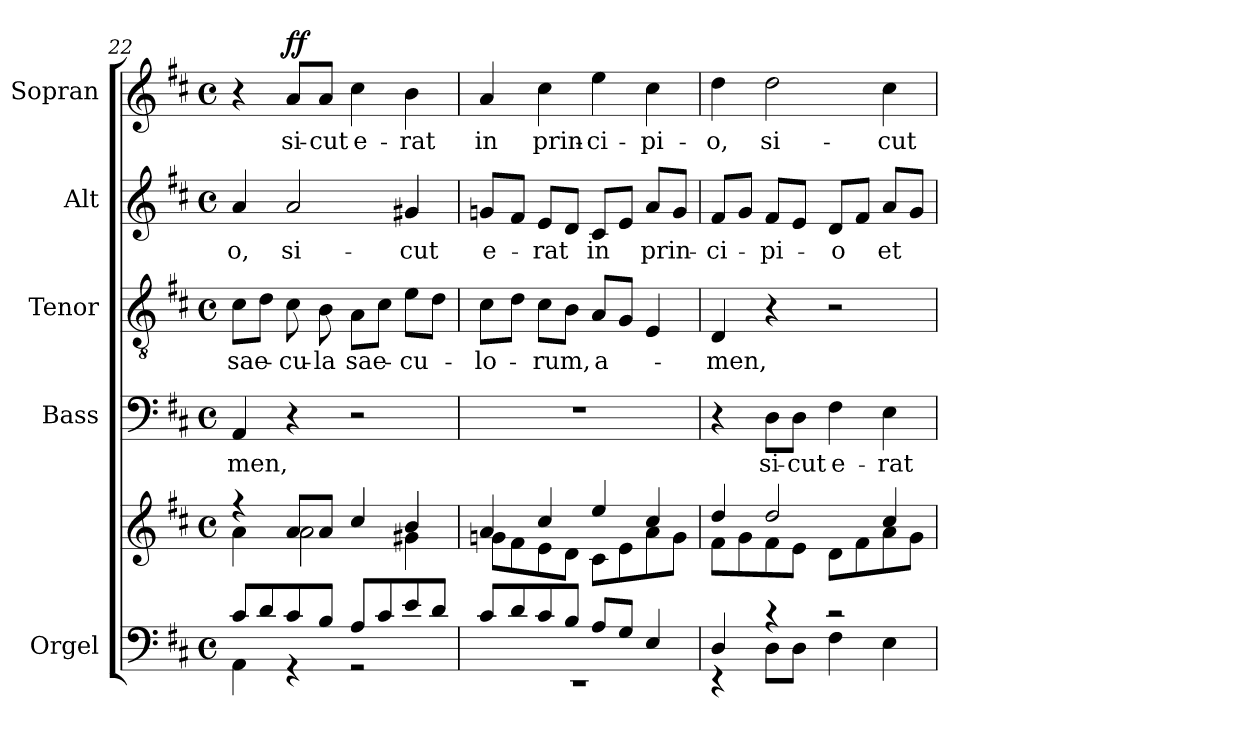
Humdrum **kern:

**kern	**kern	**kern	**text	**kern	**text	**kern	**text	**kern	**text	**dynam
*part5	*part5	*part4	*part4	*part3	*part3	*part2	*part2	*part1	*part1	*part1
*staff6	*staff5	*staff4	*staff4	*staff3	*staff3	*staff2	*staff2	*staff1	*staff1	*staff1
*I"Orgel	*	*I"Bass	*	*I"Tenor	*	*I"Alt	*	*I"Sopran	*	*
*I'Org.	*	*I'B.	*	*I'T.	*	*I'A.	*	*I'S.	*	*
*clefF4	*clefG2	*clefF4	*	*clefGv2	*	*clefG2	*	*clefG2	*	*
*k[f#c#]	*k[f#c#]	*k[f#c#]	*	*k[f#c#]	*	*k[f#c#]	*	*k[f#c#]	*	*
*D:	*D:	*D:	*	*D:	*	*D:	*	*D:	*	*
*M4/4	*M4/4	*M4/4	*	*M4/4	*	*M4/4	*	*M4/4	*	*
*met(c)	*met(c)	*met(c)	*	*met(c)	*	*met(c)	*	*met(c)	*	*
=22	=22	=22	=22	=22	=22	=22	=22	=22	=22	=22
*^	*^	*	*	*	*	*	*	*	*	*
!	!	!	!	!	!LO:LY:b	!	!LO:LY:b	!	!LO:LY:b	!	!	!
8c#/L	4AA\	4rff	4a\	4AA/	-men,	8c#\L	sae-	4a/	-o,	4r	.	.
8d/	.	.	.	.	.	8d\J	.	.	.	.	.	.
!	!	!	!	!	!	!	!LO:LY:b	!	!LO:LY:b	!	!LO:LY:b	!LO:DY:a
8c#/	4r	8a/L	2a\	4r	.	8c#\	-cu-	2a/	si-	8a/L	si-	ff
!	!	!	!	!	!	!	!LO:LY:b	!	!	!	!LO:LY:b	!
8B/J	.	8a/J	.	.	.	8B\	-la	.	.	8a/J	-cut	.
!	!	!	!	!	!	!	!LO:LY:b	!	!	!	!LO:LY:b	!
8A/L	2r	4cc#/	.	2r	.	8A\L	sae-	.	.	4cc#\	e-	.
8c#/	.	.	.	.	.	8c#\J	.	.	.	.	.	.
!	!	!	!	!	!	!	!LO:LY:b	!	!LO:LY:b	!	!LO:LY:b	!
8e/	.	4b/	4g#X\	.	.	8e\L	-cu-	4g#X/	-cut	4b\	-rat	.
8d/J	.	.	.	.	.	8d\J	.	.	.	.	.	.
=23	=23	=23	=23	=23	=23	=23	=23	=23	=23	=23	=23	=23
!	!	!	!	!	!	!	!LO:LY:b	!	!LO:LY:b	!	!LO:LY:b	!
8c#/L	1rEE	4a/	8gn\L	1r	.	8c#\L	-lo-	8gn/L	e-	4a/	in	.
8d/	.	.	8f#\	.	.	8d\J	.	8f#/J	.	.	.	.
!	!	!	!	!	!	!	!LO:LY:b	!	!LO:LY:b	!	!LO:LY:b	!
8c#/	.	4cc#/	8e\	.	.	8c#\L	-rum,	8e/L	-rat	4cc#\	prin-	.
8B/J	.	.	8d\J	.	.	8B\J	.	8d/J	.	.	.	.
!	!	!	!	!	!	!	!LO:LY:b	!	!LO:LY:b	!	!LO:LY:b	!
8A/L	.	4ee/	8c#\L	.	.	8A/L	a-	8c#/L	in	4ee\	-ci-	.
8G/J	.	.	8e\	.	.	8G/J	.	8e/J	.	.	.	.
!	!	!	!	!	!	!	!	!	!LO:LY:b	!	!LO:LY:b	!
4E/	.	4cc#/	8a\	.	.	4E/	.	8a/L	prin-	4cc#\	-pi-	.
.	.	.	8g\J	.	.	.	.	8g/J	.	.	.	.
=24	=24	=24	=24	=24	=24	=24	=24	=24	=24	=24	=24	=24
!	!	!	!	!	!	!	!LO:LY:b	!	!LO:LY:b	!	!LO:LY:b	!
4D/	4rEE	4dd/	8f#\L	4r	.	4D/	-men,	8f#/L	-ci-	4dd\	-o,	.
.	.	.	8g\	.	.	.	.	8g/J	.	.	.	.
!	!	!	!	!	!LO:LY:b	!	!	!	!LO:LY:b	!	!LO:LY:b	!
4rc	8D\L	2dd/	8f#\	8D\L	si-	4r	.	8f#/L	-pi-	2dd\	si-	.
!	!	!	!	!	!LO:LY:b	!	!	!	!	!	!	!
.	8D\J	.	8e\J	8D\J	-cut	.	.	8e/J	.	.	.	.
!	!	!	!	!	!LO:LY:b	!	!	!	!LO:LY:b	!	!	!
2rc	4F#\	.	8d\L	4F#\	e-	2r	.	8d/L	-o	.	.	.
.	.	.	8f#\	.	.	.	.	8f#/J	.	.	.	.
!	!	!	!	!	!LO:LY:b	!	!	!	!LO:LY:b	!	!LO:LY:b	!
.	4E\	4cc#/	8a\	4E\	-rat	.	.	8a/L	et	4cc#\	-cut	.
.	.	.	8g\J	.	.	.	.	8g/J	.	.	.	.
*v	*v	*	*	*	*	*	*	*	*	*	*	*
*	*v	*v	*	*	*	*	*	*	*	*	*
=	=	=	=	=	=	=	=	=	=	=
*-	*-	*-	*-	*-	*-	*-	*-	*-	*-	*-
